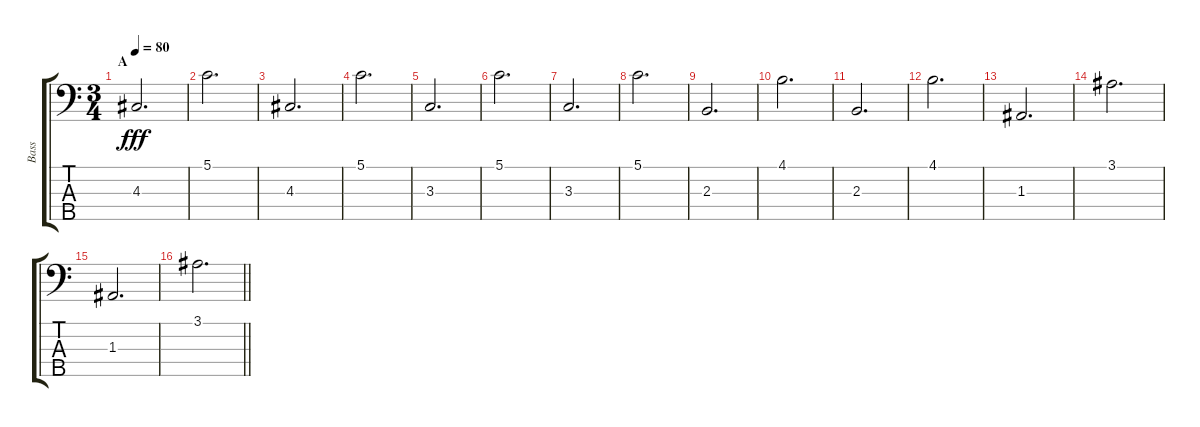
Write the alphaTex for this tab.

\track ("Bass" "Bass") {instrument electricbassfinger}
\staff {score tabs}
\tuning (G2 D2 A1 E1 B0) {hide}
\ts (3 4)
\section ("" "A")
\tempo 80
\clef f4
\ks c
4.3.2{d dy fff instrument electricbassfinger} |
5.1.2{d} |
4.3.2{d} |
5.1.2{d} |
3.3.2{d} |
5.1.2{d} |
3.3.2{d} |
5.1.2{d} |
2.3.2{d} |
4.1.2{d} |
2.3.2{d} |
4.1.2{d} |
1.3.2{d} |
3.1.2{d} |
1.3.2{d} |
\barLineRight lightlight
3.1.2{d}
